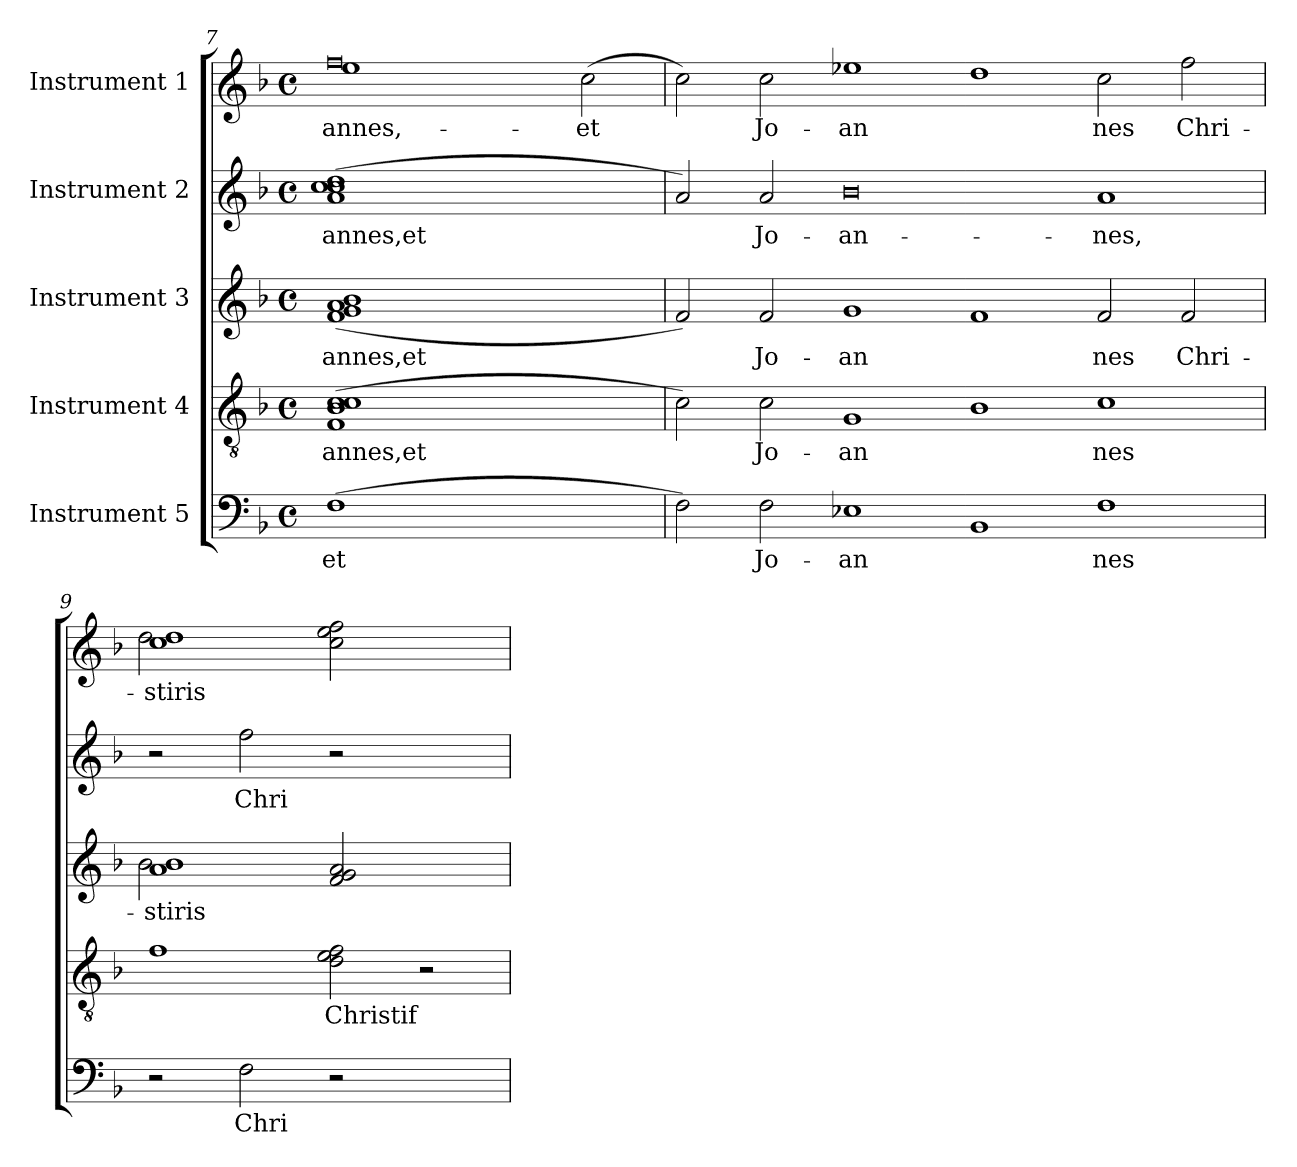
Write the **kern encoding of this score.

**kern	**text	**kern	**text	**kern	**text	**kern	**text	**kern	**text
*part5	*part5	*part4	*part4	*part3	*part3	*part2	*part2	*part1	*part1
*staff5	*staff5	*staff4	*staff4	*staff3	*staff3	*staff2	*staff2	*staff1	*staff1
*I"Instrument 5	*	*I"Instrument 4	*	*I"Instrument 3	*	*I"Instrument 2	*	*I"Instrument 1	*
*clefF4	*	*clefGv2	*	*clefG2	*	*clefG2	*	*clefG2	*
*k[b-]	*	*k[b-]	*	*k[b-]	*	*k[b-]	*	*k[b-]	*
*F:	*	*F:	*	*F:	*	*F:	*	*F:	*
*M4/4	*	*M4/4	*	*M4/4	*	*M4/4	*	*M4/4	*
*met(c)	*	*met(c)	*	*met(c)	*	*met(c)	*	*met(c)	*
=7	=7	=7	=7	=7	=7	=7	=7	=7	=7
!	!LO:LY:b:rj	!	!LO:LY:b:rj	!	!LO:LY:b:rj	!	!LO:LY:b:rj	!	!LO:LY:b:rj
*	*	*	*	*	*	*	*	*^	*
(>1F	et	(>1c 1B- 1F 1c	-annes,et-	(>1b- 1a 1g 1f	-annes,et-	(>1dd 1cc 1cc 1a	-annes,et-	0ff	1ee	-annes,-
1.ryy	.	1.ryy	.	1.ryy	.	1.ryy	.	.	1.ryy	.
!	!	!	!	!	!	!	!	!	!	!LO:LY:b:rj
.	.	.	.	.	.	.	.	(>2cc\	.	-et
*	*	*	*	*	*	*	*	*v	*v	*
!!LO:PB:g=z
=8	=8	=8	=8	=8	=8	=8	=8	=8	=8
!	!LO:LY:b:rj	!	!LO:LY:b:rj	!	!LO:LY:b:rj	!	!LO:LY:b:rj	!	!LO:LY:b:rj
2F\)	.	2c\)	-	2f/)	-	2a/)	-	2cc\)	.
!	!LO:LY:b:rj	!	!LO:LY:b:rj	!	!LO:LY:b:rj	!	!LO:LY:b:rj	!	!LO:LY:b:rj
2F\	Jo-	2c\	Jo-	2f/	Jo-	2a/	Jo-	2cc\	Jo-
!	!LO:LY:b:rj	!	!LO:LY:b:rj	!	!LO:LY:b:rj	!	!LO:LY:b:rj	!	!LO:LY:b:rj
1E-X	-an-	1G	-an-	1g	-an-	0b-	-an-	1ee-X	-an-
!	!LO:LY:b:rj	!	!LO:LY:b:rj	!	!LO:LY:b:rj	!	!	!	!LO:LY:b:rj
1BB-	--	1B-	--	1f	--	.	.	1dd	--
!	!LO:LY:b:rj	!	!LO:LY:b:rj	!	!LO:LY:b:rj	!	!LO:LY:b:rj	!	!LO:LY:b:rj
1F	-nes	1c	-nes	2f/	-nes	1a	-nes,	2cc\	-nes
!	!	!	!	!	!LO:LY:b:rj	!	!	!	!LO:LY:b:rj
.	.	.	.	2f/	Chri-	.	.	2ff\	Chri-
=9	=9	=9	=9	=9	=9	=9	=9	=9	=9
*	*	*	*	*^	*	*	*	*	*
!	!	!	!	!	!	!LO:LY:b:rj	!	!	!	!LO:LY:b:rj
*	*	*	*	*	*	*	*	*	*^	*
2r	.	1f	.	1b- 1a	2b-\	-stiris	2r	.	1dd 1cc	2dd\	-stiris
!	!LO:LY:b:rj	!	!	!	!	!	!	!LO:LY:b:rj	!	!	!
2F\	Chri-	.	.	.	2ryy	.	2ff\	Chri-	.	2ryy	.
!	!	!	!LO:LY:b:rj	!	!	!LO:LY:b:rj	!	!	!	!	!LO:LY:b:rj
2r	.	2f\ 2d\ 2e\	Christif-	2g/ 2f/ 2a/	1ryy	.	2r	.	2ff\ 2ee\ 2cc\	1ryy	.
2ryy	.	2r	.	2ryy	.	.	2ryy	.	2ryy	.	.
*	*	*	*	*v	*v	*	*	*	*v	*v	*
=	=	=	=	=	=	=	=	=	=
*-	*-	*-	*-	*-	*-	*-	*-	*-	*-
